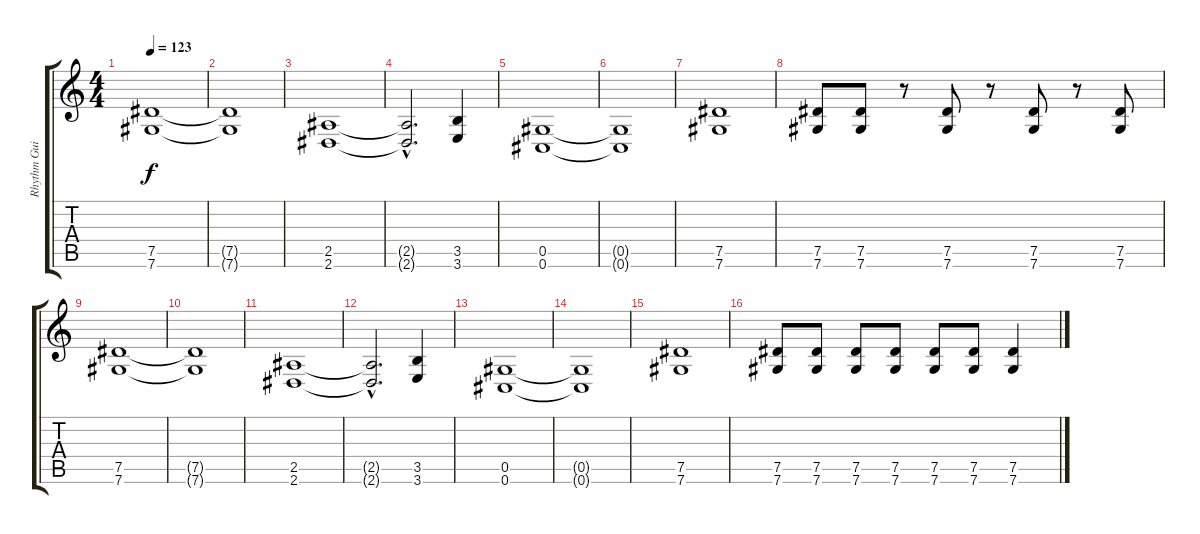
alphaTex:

\track ("Rhythm Guitar" "Rhythm Gui") {instrument overdrivenguitar}
\staff {score tabs}
\tuning (Eb4 Bb3 Gb3 Db3 Ab2 Db2) {hide}
\ts (4 4)
\tempo 123
\clef g2
\ks c
(7.5 7.6).1{dy f} |
(7.5{t} 7.6{t}).1 |
(2.5 2.6).1 |
(2.5{hac t} 2.6{hac t}).2{d} (3.5 3.6).4 |
(0.5 0.6).1 |
(0.5{t} 0.6{t}).1 |
(7.5 7.6).1 |
(7.5 7.6).8 (7.5 7.6).8 r.8 (7.5 7.6).8 r.8 (7.5 7.6).8 r.8 (7.5 7.6).8 |
(7.5 7.6).1 |
(7.5{t} 7.6{t}).1 |
(2.5 2.6).1 |
(2.5{hac t} 2.6{hac t}).2{d} (3.5 3.6).4 |
(0.5 0.6).1 |
(0.5{t} 0.6{t}).1 |
(7.5 7.6).1 |
(7.5 7.6).8 (7.5 7.6).8 (7.5 7.6).8 (7.5 7.6).8 (7.5 7.6).8 (7.5 7.6).8 (7.5 7.6).4
